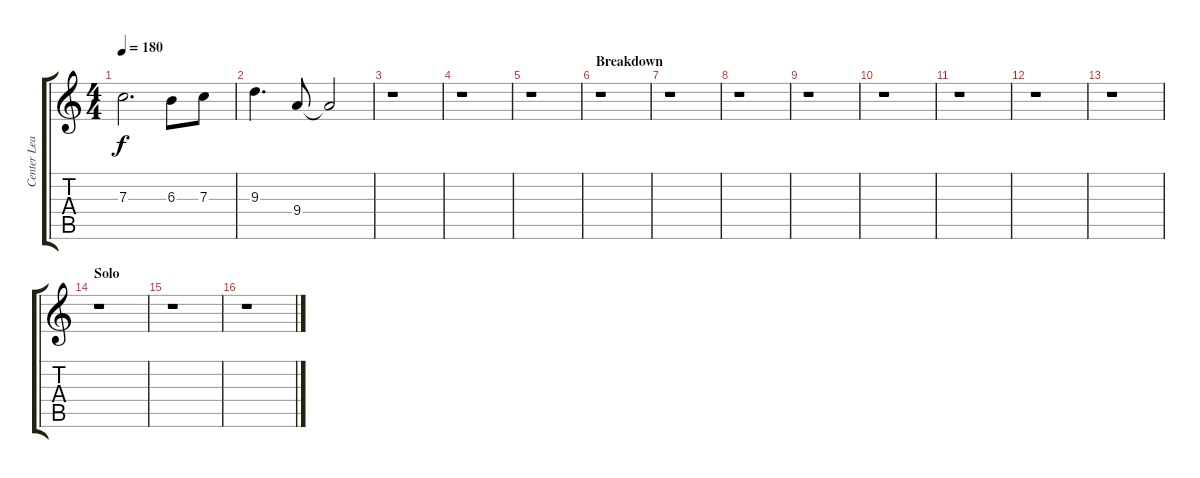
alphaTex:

\track ("Center Lead 2" "Center Lea") {instrument distortionguitar}
\staff {score tabs}
\tuning (D4 A3 F3 C3 G2 C2) {hide}
\ts (4 4)
\tempo 180
\clef g2
\ks aminor
7.3.2{d dy f} 6.3.8 7.3.8 |
9.3.4{d} 9.4.8 9.4{t}.2 |
r.1 |
r.1 |
r.1 |
\section ("" "Breakdown")
r.1 |
r.1 |
r.1 |
r.1 |
r.1 |
r.1 |
r.1 |
r.1 |
\section ("" "Solo")
r.1 |
r.1 |
r.1
